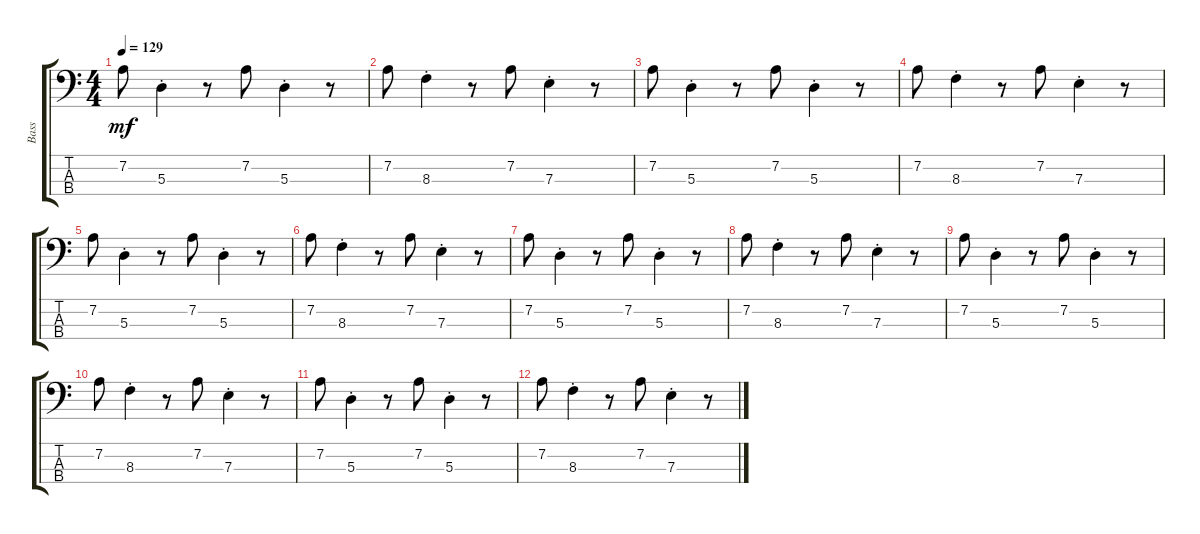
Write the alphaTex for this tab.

\track ("Bass" "Bass") {instrument electricbassfinger}
\staff {score tabs}
\tuning (G2 D2 A1 E1) {hide}
\ts (4 4)
\tempo 129
\clef f4
\ks c
7.2.8{dy mf} 5.3{st}.4 r.8 7.2.8 5.3{st}.4 r.8 |
7.2.8 8.3{st}.4 r.8 7.2.8 7.3{st}.4 r.8 |
7.2.8 5.3{st}.4 r.8 7.2.8 5.3{st}.4 r.8 |
7.2.8 8.3{st}.4 r.8 7.2.8 7.3{st}.4 r.8 |
7.2.8 5.3{st}.4 r.8 7.2.8 5.3{st}.4 r.8 |
7.2.8 8.3{st}.4 r.8 7.2.8 7.3{st}.4 r.8 |
7.2.8 5.3{st}.4 r.8 7.2.8 5.3{st}.4 r.8 |
7.2.8 8.3{st}.4 r.8 7.2.8 7.3{st}.4 r.8 |
7.2.8 5.3{st}.4 r.8 7.2.8 5.3{st}.4 r.8 |
7.2.8 8.3{st}.4 r.8 7.2.8 7.3{st}.4 r.8 |
7.2.8 5.3{st}.4 r.8 7.2.8 5.3{st}.4 r.8 |
7.2.8 8.3{st}.4 r.8 7.2.8 7.3{st}.4 r.8
